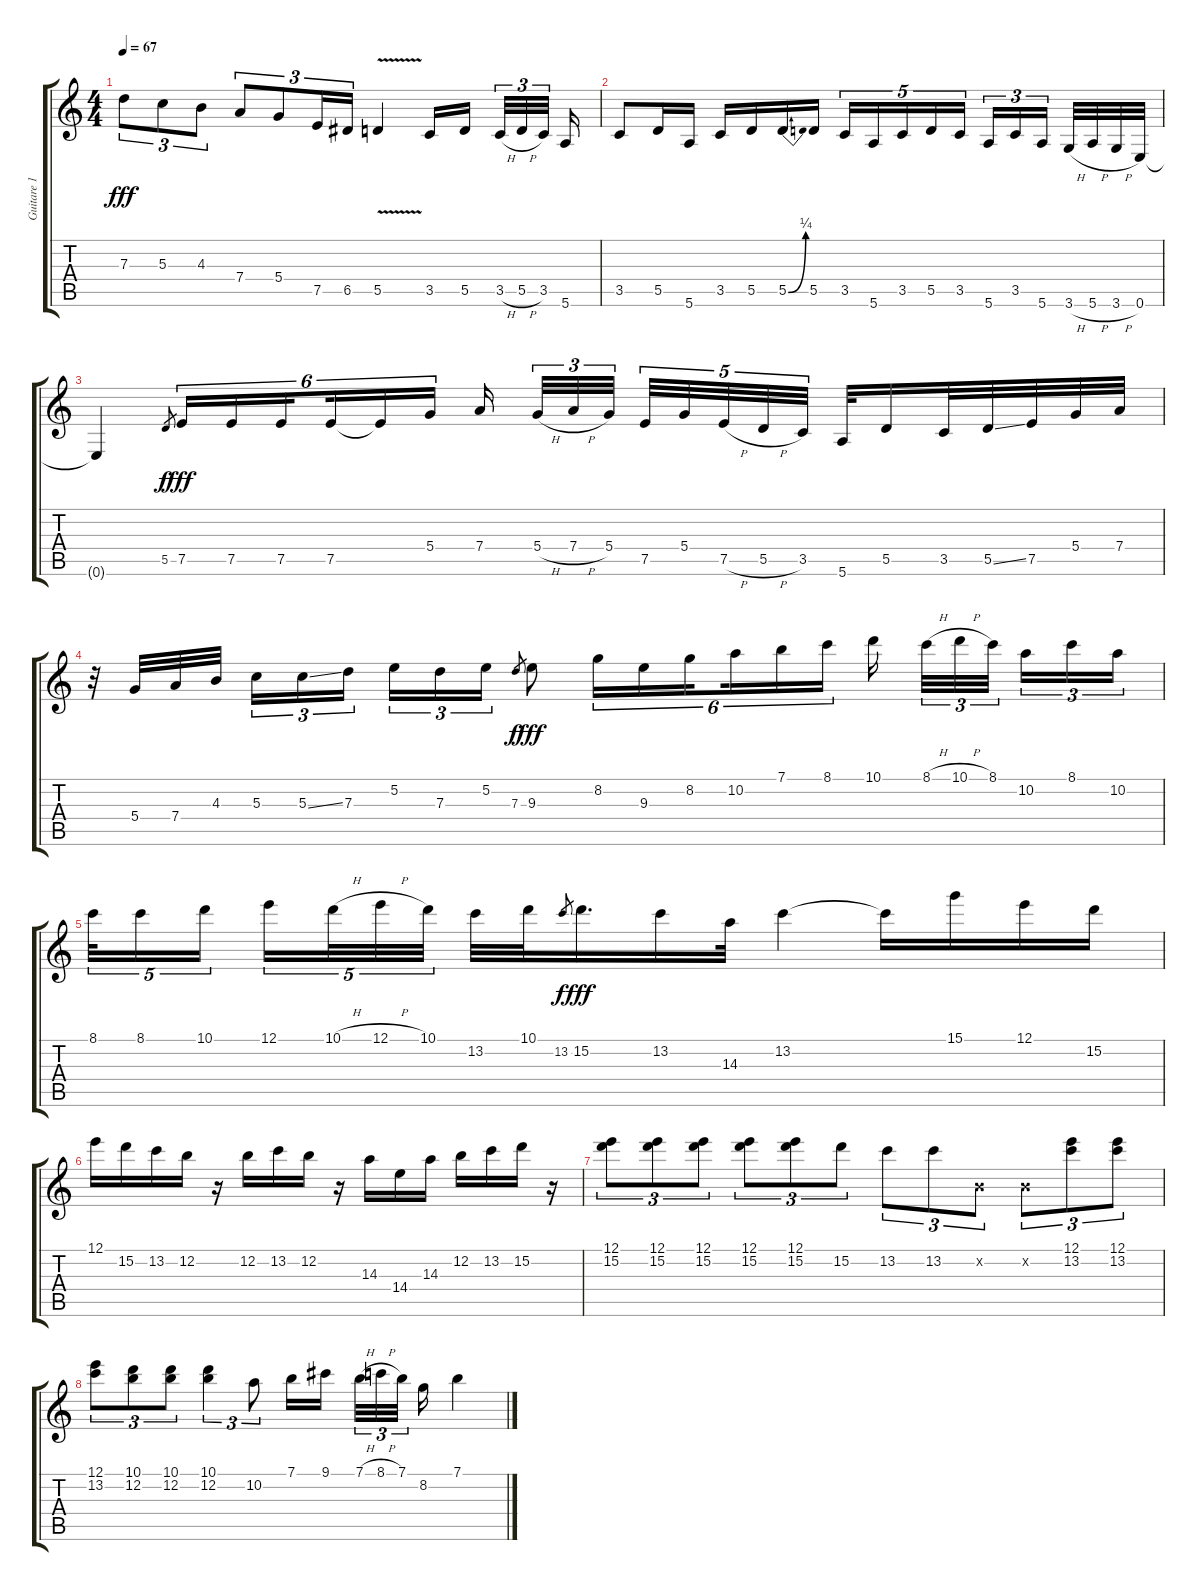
\track ("Guitare 1" "Guitare 1") {instrument acousticguitarsteel}
\staff {score tabs}
\tuning (E4 B3 G3 D3 A2 E2) {hide}
\ts (4 4)
\tempo 67
\clef g2
\ks c
7.3.8{tu (3 2) dy fff} 5.3.8{tu (3 2)} 4.3.8{tu (3 2)} 7.4.8{tu (3 2)} 5.4.8{tu (3 2)} 7.5.16{tu (3 2)} 6.5.16{tu (3 2)} 5.5{v}.4 3.5.16 5.5.16{beam splitsecondary} 3.5{h}.32{tu (3 2)} 5.5{h}.32{tu (3 2)} 3.5.32{tu (3 2) beam splitsecondary} 5.6.16 |
3.5.8 5.5.16 5.6.16 3.5.16 5.5.16 5.5{be (bend 0 0 60 1)}.16 5.5.16 3.5.16{tu (5 4)} 5.6.16{tu (5 4)} 3.5.16{tu (5 4)} 5.5.16{tu (5 4)} 3.5.16{tu (5 4)} 5.6.16{tu (3 2)} 3.5.16{tu (3 2)} 5.6.16{tu (3 2) beam splitsecondary} 3.6{h}.32 5.6{h}.32 3.6{h}.32 0.6.32 |
0.6{t}.4 5.5.8{gr dy f} 7.5.16{tu (6 4) dy fff} 7.5.16{tu (6 4)} 7.5.16{tu (6 4) beam splitsecondary} 7.5.16{tu (6 4)} 7.5{t}.16{tu (6 4)} 5.4.16{tu (6 4)} 7.4.16{beam splitsecondary} 5.4{h}.32{tu (3 2)} 7.4{h}.32{tu (3 2)} 5.4.32{tu (3 2) beam splitsecondary} 7.5.32{tu (5 4)} 5.4.32{tu (5 4)} 7.5{h}.32{tu (5 4)} 5.5{h}.32{tu (5 4)} 3.5.32{tu (5 4)} 5.6.32 5.5.16 3.5.32 5.5{ss}.32 7.5.32 5.4.32 7.4.32 |
r.32 5.4.32 7.4.32 4.3.32{beam splitsecondary} 5.3.16{tu (3 2)} 5.3{ss}.16{tu (3 2)} 7.3.16{tu (3 2)} 5.2.16{tu (3 2)} 7.3.16{tu (3 2)} 5.2.16{tu (3 2)} 7.3.8{gr dy f} 9.3.8{dy fff} 8.2.16{tu (6 4)} 9.3.16{tu (6 4)} 8.2.16{tu (6 4) beam splitsecondary} 10.2.16{tu (6 4)} 7.1.16{tu (6 4)} 8.1.16{tu (6 4)} 10.1.16{beam splitsecondary} 8.1{h}.32{tu (3 2)} 10.1{h}.32{tu (3 2)} 8.1.32{tu (3 2) beam splitsecondary} 10.2.16{tu (3 2)} 8.1.16{tu (3 2)} 10.2.16{tu (3 2)} |
8.1.32{tu (5 4)} 8.1.16{tu (5 4)} 10.1.16{tu (5 4) beam splitsecondary} 12.1.16{tu (5 4)} 10.1{h}.32{tu (5 4)} 12.1{h}.32{tu (5 4)} 10.1.32{tu (5 4)} 13.2.32 10.1.32 13.2.8{gr dy f} 15.2.16{d dy fff} 13.2.16 14.3.32 13.2.4 13.2{t}.16 15.1.16 12.1.16 15.2.16 |
12.1.16 15.2.16 13.2.16 12.2.16 r.16 12.2.16 13.2.16 12.2.16 r.16 14.3.16 14.4.16 14.3.16 12.2.16 13.2.16 15.2.16 r.16 |
(12.1 15.2).8{tu (3 2)} (12.1 15.2).8{tu (3 2)} (12.1 15.2).8{tu (3 2)} (12.1 15.2).8{tu (3 2)} (12.1 15.2).8{tu (3 2)} 15.2.8{tu (3 2)} 13.2.8{tu (3 2)} 13.2.8{tu (3 2)} 0.2{x}.8{tu (3 2)} 0.2{x}.8{tu (3 2)} (12.1 13.2).8{tu (3 2)} (12.1 13.2).8{tu (3 2)} |
(12.1 13.2).8{tu (3 2)} (10.1 12.2).8{tu (3 2)} (10.1 12.2).8{tu (3 2)} (10.1 12.2).4{tu (3 2)} 10.2.8{tu (3 2)} 7.1.16 9.1.16{beam splitsecondary} 7.1{h}.32{tu (3 2)} 8.1{h}.32{tu (3 2)} 7.1.32{tu (3 2) beam splitsecondary} 8.2.16 7.1.4
